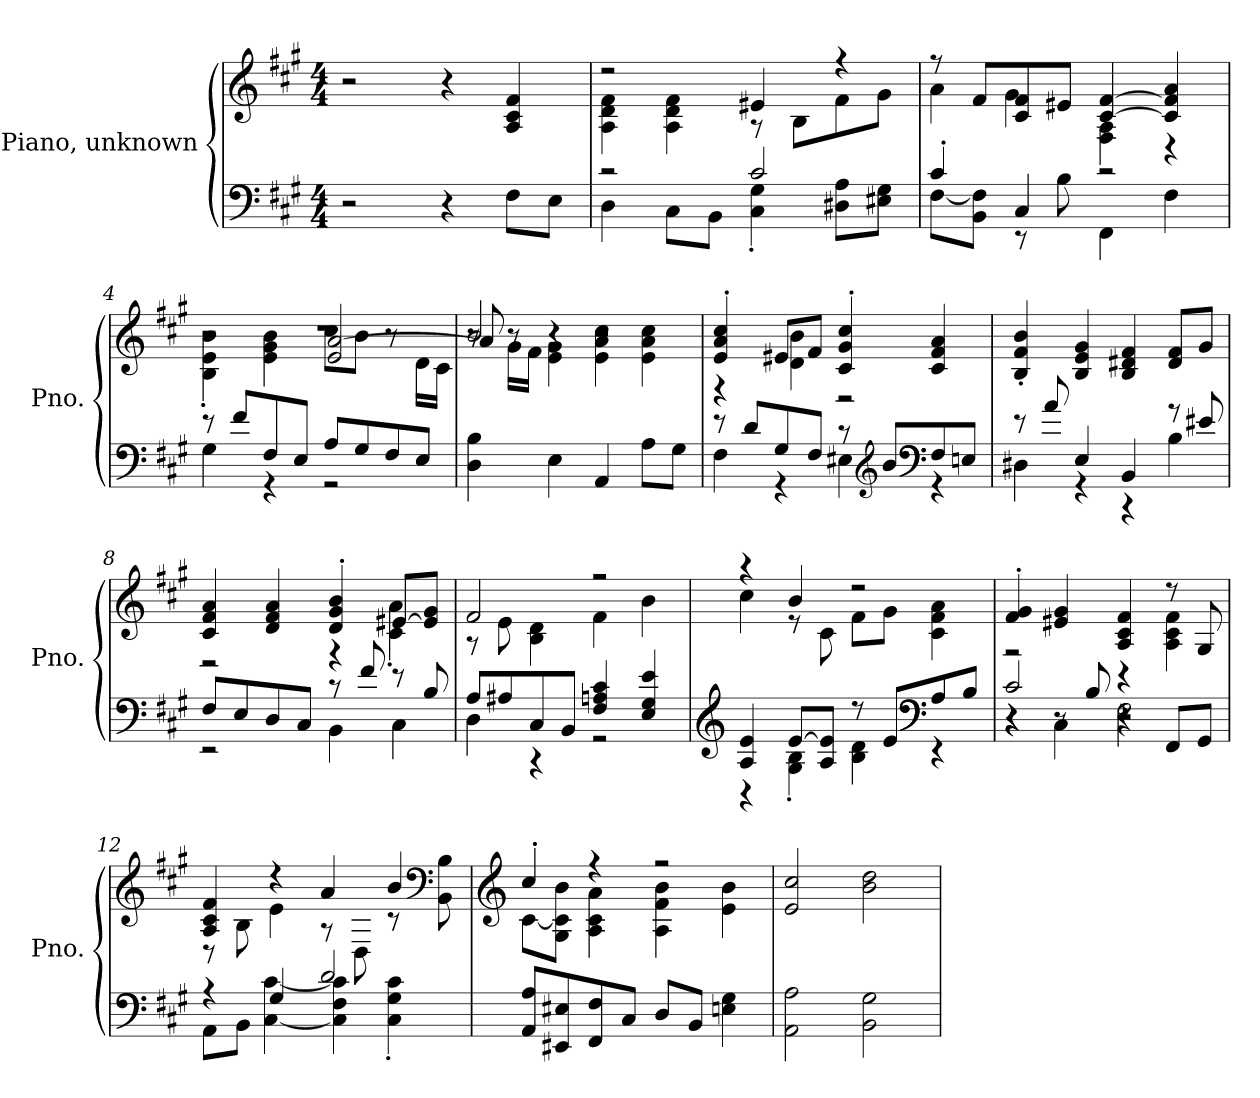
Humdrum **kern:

**kern	**kern
*part1	*part1
*staff2	*staff1
*I"Piano, unknown	*
*I'Pno.	*
*clefF4	*clefG2
*k[f#c#g#]	*k[f#c#g#]
*M4/4	*M4/4
*MM120	*MM120
=1	=1
2r	2r
4r	4r
8F#\L	4A/ 4c#/ 4f#/
8E\J	.
=2	=2
*^	*^
2r	4D\	2r	4A\ 4d\ 4f#\
.	8C#\L	.	4A\ 4d\ 4f#\
.	8BB\J	.	.
2c#/	4C#\' 4G#\'	4e#X/	8r
.	.	.	8B\L
.	8D#X\ 8A\L	4r	8f#\
.	8E#X\ 8G#\J	.	8g#\J
=3	=3	=3	=3
4c#'/	[8F#\L	8r	4a\
.	8BB\ 8F#\]J	8f#/L	.
4C#/	8r	8c#/ 8f#/	4g#\
.	8B\	8e#X/J	.
2r	4FF#\	[4c#/ [4f#/	4F#\ 4A\
.	4F#\	4c#/] 4f#/] 4a/	4r
=4	=4	=4	=4
*	*	*	*^
8r	4G#\	1r	4B\' 4e\' 4b\'	2r
8f#/L	.	.	.	.
8F#/	4r	.	4e\ 4g#\ 4b\	.
8E/J	.	.	.	.
8A/L	2r	.	8cc#\L	2e/ [2a/
8G#/	.	.	8b\J	.
8F#/	.	.	8r	.
8E/J	.	.	16d\LL	.
.	.	.	16c#\JJ	.
*v	*v	*	*	*
=5	=5	=5	=5
4D\ 4B\	2b/	8r	8a/]
.	.	16g#\LL	8r
.	.	16f#\JJ	.
4E\	.	4e\ 4g#\	4r
4AA/	2r	4e\ 4a\ 4cc#\	2r
8A\L	.	4e\ 4a\ 4cc#\	.
8G#\J	.	.	.
*	*	*v	*v
!!LO:LB:g=z
=6	=6	=6
*^	*	*
8r	4F#\	4e/' 4a/' 4cc#/'	4r
8d/L	.	.	.
8G#/	4r	8e#X/L	4d\ 4b\
8F#/J	.	8f#/J	.
8r	4E#X\	4c#/' 4g#/' 4cc#/'	2r
*clefG2	*	*	*
8b/L	.	.	.
*clefF4	*	*	*
8F#/	4r	4c#/ 4f#/ 4a/	.
8En/J	.	.	.
*	*	*v	*v
=7	=7	=7
8r	4D#X\	4B/' 4f#/' 4b/'
8a/	.	.
4E/	4r	4B/ 4e/ 4g#/
4BB/	4r	4B/ 4d#X/ 4f#/
8r	4B\	8d#/ 8f#/L
8e#X/	.	8g#/J
=8	=8	=8
*	*	*^
8F#/L	2r	4c#/ 4f#/ 4a/	2r
8E/	.	.	.
8D/	.	4d/ 4f#/ 4a/	.
8C#/J	.	.	.
8r	4BB\	4d/' 4g#/' 4b/'	4r
8f#/	.	.	.
8r	4C#\	[8e#X/L	4c#\' 4a\'
8B/	.	8e#/] 8g#/J	.
=9	=9	=9	=9
8A/L	4D\	2f#/	8r
8A#X/	.	.	8e\
8C#/	4r	.	4B\ 4d\
8BB/J	.	.	.
4F#/ 4An/ 4c#/	2r	2r	4f#\
4E/ 4G#/ 4e/	.	.	4b\
!!LO:LB:g=z	!!
=10	=10	=10	=10
*clefG2	*	*	*
4A/ 4e/	4r	4r	4cc#\
[8e/L	4G#\' 4B\'	4b/	8r
8A/ 8e/]J	.	.	8c#\
8r	4B\ 4d\	2r	8f#\L
8e/L	.	.	8g#\J
*clefF4	*	*	*
8A/	4r	.	4c#\ 4f#\ 4a\
8B/J	.	.	.
=11	=11	=11	=11
*	*^	*	*
2c#/	4r	4r	4f#/' 4g#/'	2r
.	4C#\	8r	4e#X/ 4g#/	.
.	.	8B/	.	.
2r	2F#\	4r	4A/ 4c#/ 4f#/	4r
.	.	8FF#/L	8r	4A\ 4c#\ 4f#\
.	.	8GG#/J	8G#/	.
*	*v	*v	*	*
=12	=12	=12	=12
4r	8AA\L	4A/ 4c#/ 4f#/	8r
.	8BB\J	.	8B\
4G#/	[4C#\ [4c#\	4r	4e\
2d/	4C#\] 4F#\ 4c#\]	4a/	8r
.	.	.	8D\
.	4C#\' 4G#\' 4c#\'	4b/	8r
*	*	*clefF4	*
.	.	.	8BB\ 8B\
*v	*v	*	*
=13	=13	=13
*	*clefG2	*
8AA/ 8A/L	4cc#'/	[8c#\L
8EE#X/ 8E#X/	.	8G#\ 8c#\] 8b\J
8FF#/ 8F#/	4r	4A\ 4c#\ 4a\
8C#/J	.	.
8D/L	2r	4A\ 4f#\ 4b\
8BB/J	.	.
4En\ 4G#\	.	4e\ 4b\
*	*v	*v
!!LO:LB:g=z
=14	=14
2AA\ 2A\	2e/ 2cc#/
2BB\ 2G#\	2b\ 2dd\
=	=
*-	*-
